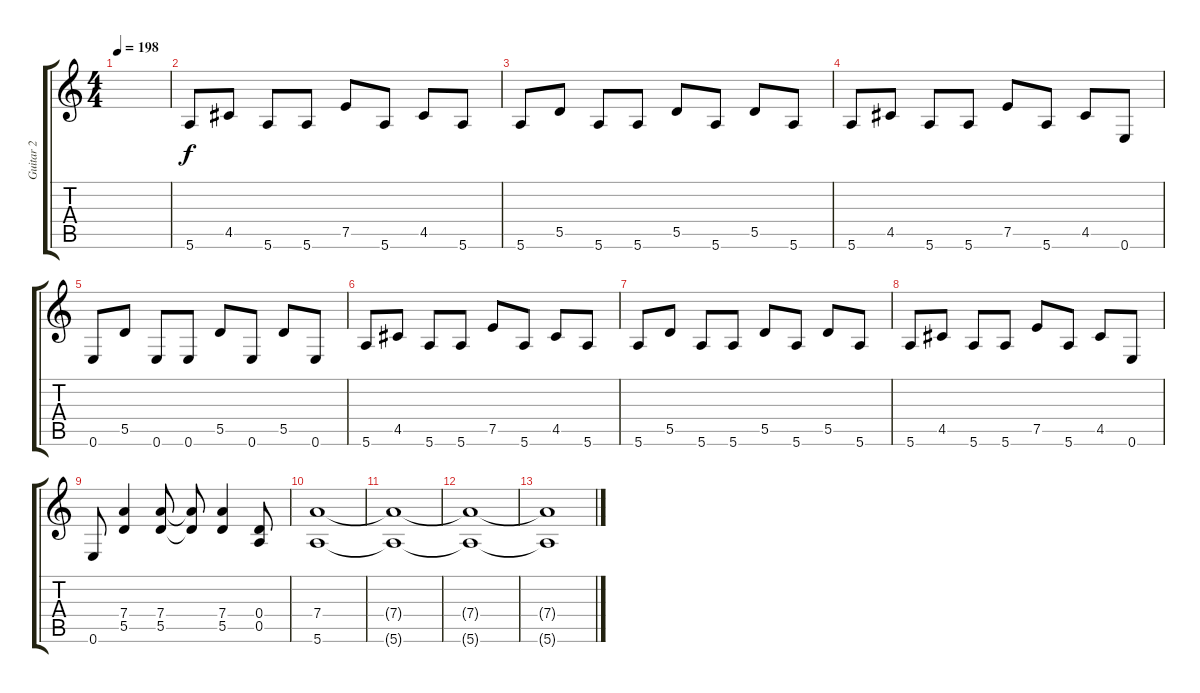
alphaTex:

\track ("Guitar 2" "Guitar 2") {instrument distortionguitar}
\staff {score tabs}
\tuning (E4 B3 G3 D3 A2 E2) {hide}
\ts (4 4)
\tempo 198
\clef g2
\ks c
|
5.6.8 4.5.8 5.6.8 5.6.8 7.5.8 5.6.8 4.5.8 5.6.8 |
5.6.8 5.5.8 5.6.8 5.6.8 5.5.8 5.6.8 5.5.8 5.6.8 |
5.6.8 4.5.8 5.6.8 5.6.8 7.5.8 5.6.8 4.5.8 0.6.8 |
0.6.8 5.5.8 0.6.8 0.6.8 5.5.8 0.6.8 5.5.8 0.6.8 |
5.6.8 4.5.8 5.6.8 5.6.8 7.5.8 5.6.8 4.5.8 5.6.8 |
5.6.8 5.5.8 5.6.8 5.6.8 5.5.8 5.6.8 5.5.8 5.6.8 |
5.6.8 4.5.8 5.6.8 5.6.8 7.5.8 5.6.8 4.5.8 0.6.8 |
0.6.8 (7.4 5.5).4 (7.4 5.5).8 (7.4{t} 5.5{t}).8 (7.4 5.5).4 (0.4 0.5).8 |
(7.4 5.6).1 |
(7.4{t} 5.6{t}).1 |
(7.4{t} 5.6{t}).1 |
(7.4{t} 5.6{t}).1
